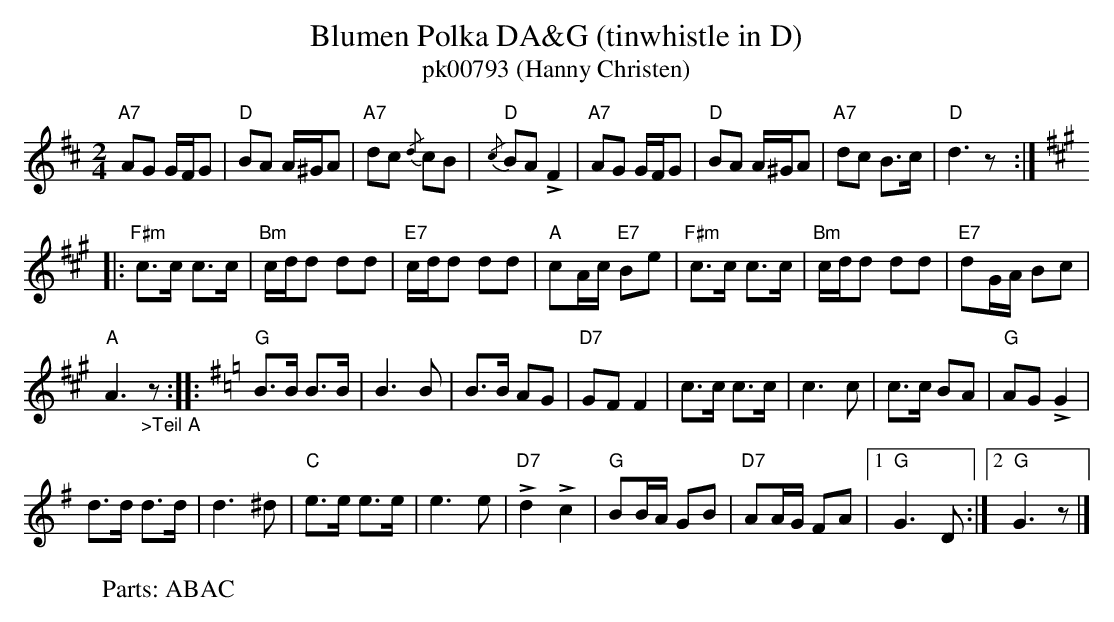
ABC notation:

X:1
T:Blumen Polka DA&G (tinwhistle in D)
T:pk00793 (Hanny Christen)
M:2/4
L:1/8
K:D %%MIDI gchordon
"A7"AG G/2F/2G | "D"BA A/2^G/2A | "A7"dc {/d}cB | {/c}"D"BA!>!F2 | "A7"AG G/2F/2G | "D"BA A/2^G/2A | \
"A7"dc B>c | "D"d3z :: [K:A]
"F#m"c>c c>c | "Bm"c/2d/2d dd | "E7"c/2d/2d dd | "A"cA/2c/2 "E7"Be | \
"F#m"c>c c>c | "Bm"c/2d/2d dd | "E7"dG/2A/2 Bc |
"A"A3"_>Teil A"z :: [K:G] "G"B>B B>B | \
B3B | B>B AG | "D7"GFF2 | c>c c>c | c3c | c>c BA | \
"G"AG!>!G2 |
d>d d>d | d3^d | "C"e>e e>e | e3e | \
!>!"D7"d2!>!c2 | "G"BB/2A/2 GB | "D7"AA/2G/2 FA |1 "G"G3D :|2 "G"G3z |]
W:Parts: ABAC
